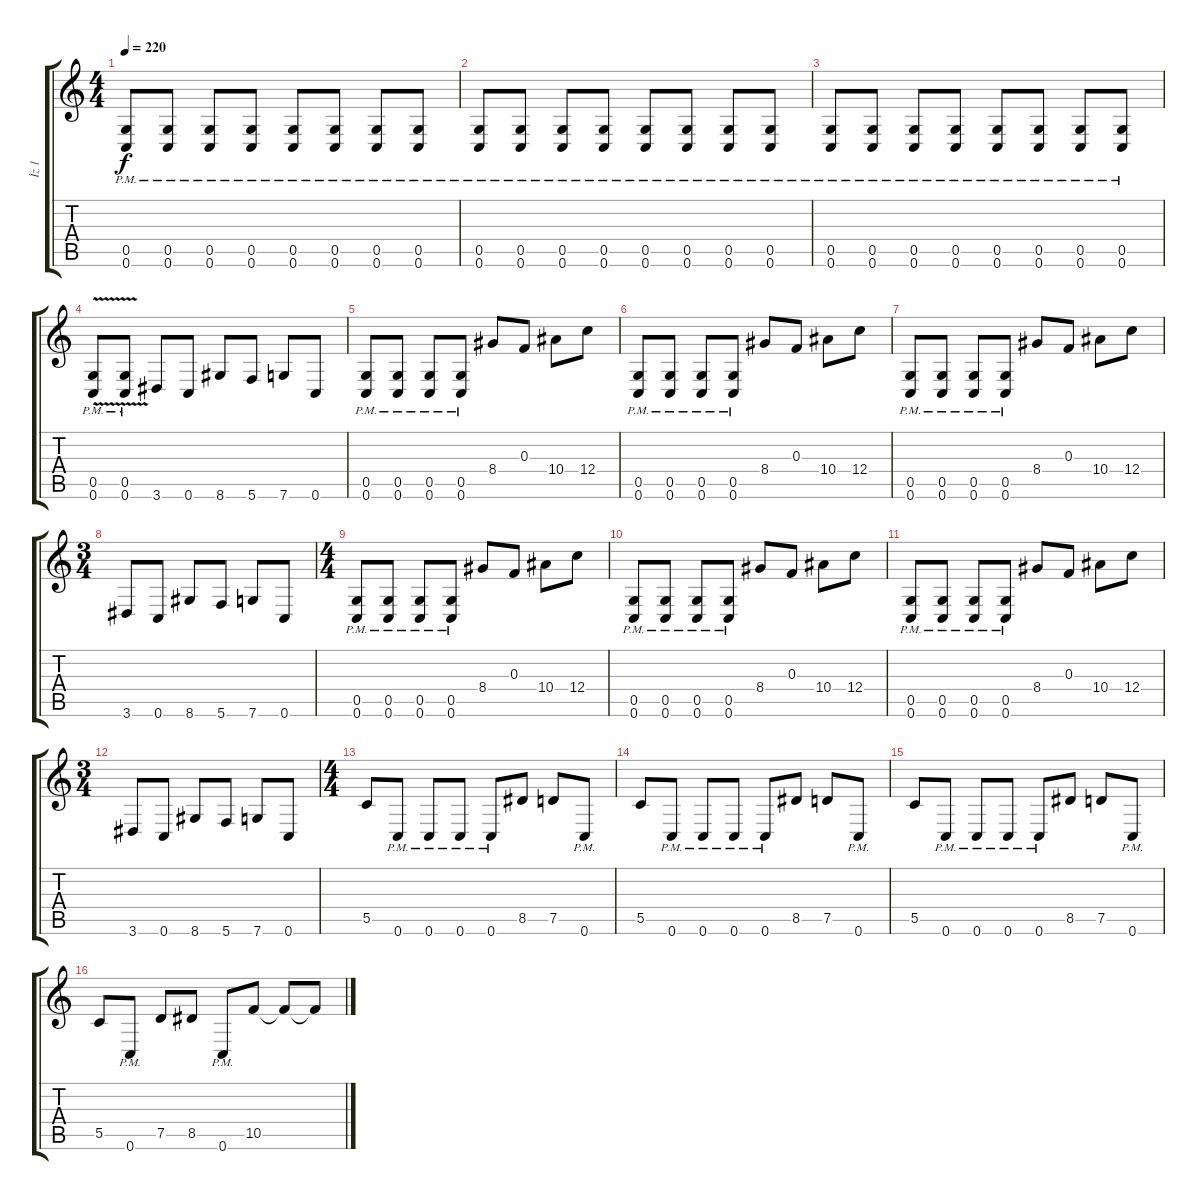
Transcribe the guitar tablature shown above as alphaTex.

\track ("İz 1" "İz 1") {instrument distortionguitar}
\staff {score tabs}
\tuning (D4 A3 F3 C3 G2 C2) {hide}
\ts (4 4)
\tempo 220
\clef g2
\ks c
(0.5{pm} 0.6{pm}).8{dy f} (0.5{pm} 0.6{pm}).8 (0.5{pm} 0.6{pm}).8 (0.5{pm} 0.6{pm}).8 (0.5{pm} 0.6{pm}).8 (0.5{pm} 0.6{pm}).8 (0.5{pm} 0.6{pm}).8 (0.5{pm} 0.6{pm}).8 |
(0.5{pm} 0.6{pm}).8 (0.5{pm} 0.6{pm}).8 (0.5{pm} 0.6{pm}).8 (0.5{pm} 0.6{pm}).8 (0.5{pm} 0.6{pm}).8 (0.5{pm} 0.6{pm}).8 (0.5{pm} 0.6{pm}).8 (0.5{pm} 0.6{pm}).8 |
(0.5{pm} 0.6{pm}).8 (0.5{pm} 0.6{pm}).8 (0.5{pm} 0.6{pm}).8 (0.5{pm} 0.6{pm}).8 (0.5{pm} 0.6{pm}).8 (0.5{pm} 0.6{pm}).8 (0.5{pm} 0.6{pm}).8 (0.5{pm} 0.6{pm}).8 |
(0.5{pm} 0.6{v pm}).8 (0.5{pm} 0.6{v pm}).8 3.6.8 0.6.8 8.6.8 5.6.8 7.6.8 0.6.8 |
(0.5{pm} 0.6{pm}).8 (0.5{pm} 0.6{pm}).8 (0.5{pm} 0.6{pm}).8 (0.5{pm} 0.6{pm}).8 8.4.8 0.3.8 10.4.8 12.4.8 |
(0.5{pm} 0.6{pm}).8 (0.5{pm} 0.6{pm}).8 (0.5{pm} 0.6{pm}).8 (0.5{pm} 0.6{pm}).8 8.4.8 0.3.8 10.4.8 12.4.8 |
(0.5{pm} 0.6{pm}).8 (0.5{pm} 0.6{pm}).8 (0.5{pm} 0.6{pm}).8 (0.5{pm} 0.6{pm}).8 8.4.8 0.3.8 10.4.8 12.4.8 |
\ts (3 4)
3.6.8 0.6.8 8.6.8 5.6.8 7.6.8 0.6.8 |
\ts (4 4)
(0.5{pm} 0.6{pm}).8 (0.5{pm} 0.6{pm}).8 (0.5{pm} 0.6{pm}).8 (0.5{pm} 0.6{pm}).8 8.4.8 0.3.8 10.4.8 12.4.8 |
(0.5{pm} 0.6{pm}).8 (0.5{pm} 0.6{pm}).8 (0.5{pm} 0.6{pm}).8 (0.5{pm} 0.6{pm}).8 8.4.8 0.3.8 10.4.8 12.4.8 |
(0.5{pm} 0.6{pm}).8 (0.5{pm} 0.6{pm}).8 (0.5{pm} 0.6{pm}).8 (0.5{pm} 0.6{pm}).8 8.4.8 0.3.8 10.4.8 12.4.8 |
\ts (3 4)
3.6.8 0.6.8 8.6.8 5.6.8 7.6.8 0.6.8 |
\ts (4 4)
5.5.8 0.6{pm}.8 0.6{pm}.8 0.6{pm}.8 0.6{pm}.8 8.5.8 7.5.8 0.6{pm}.8 |
5.5.8 0.6{pm}.8 0.6{pm}.8 0.6{pm}.8 0.6{pm}.8 8.5.8 7.5.8 0.6{pm}.8 |
5.5.8 0.6{pm}.8 0.6{pm}.8 0.6{pm}.8 0.6{pm}.8 8.5.8 7.5.8 0.6{pm}.8 |
5.5.8 0.6{pm}.8 7.5.8 8.5.8 0.6{pm}.8 10.5.8 10.5{t}.8 10.5{t}.8
